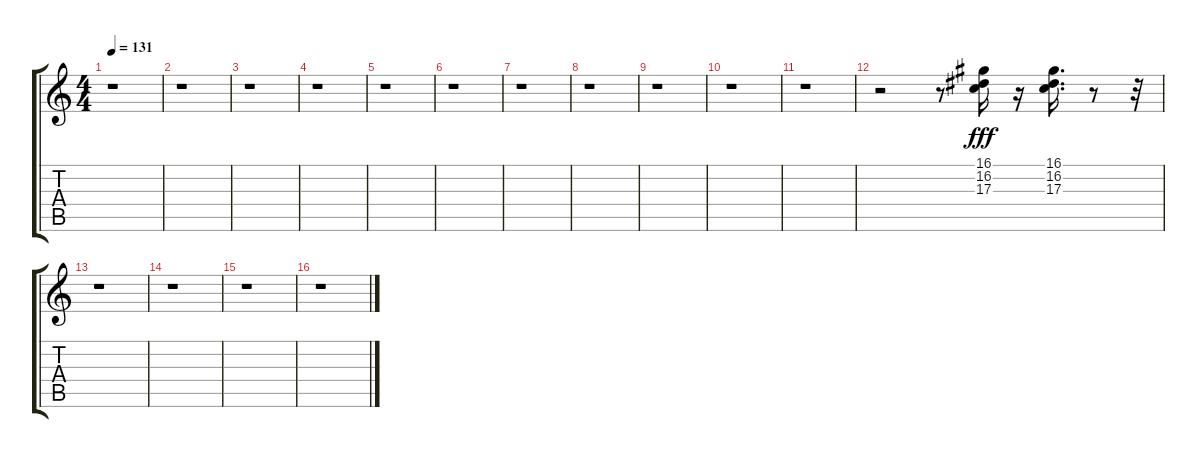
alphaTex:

\track "" {instrument brasssection}
\staff {score tabs}
\tuning (E4 B3 G3 D3 A2 E2) {hide}
\ts (4 4)
\tempo 131
\clef g2
\ks c
r.1{dy fff} |
r.1 |
r.1 |
r.1 |
r.1 |
r.1 |
r.1 |
r.1 |
r.1 |
r.1 |
r.1 |
r.2 r.8 (16.1 16.2 17.3).16 r.16 (16.1 16.2 17.3).16{d} r.8 r.32 |
r.1 |
r.1 |
r.1 |
r.1
